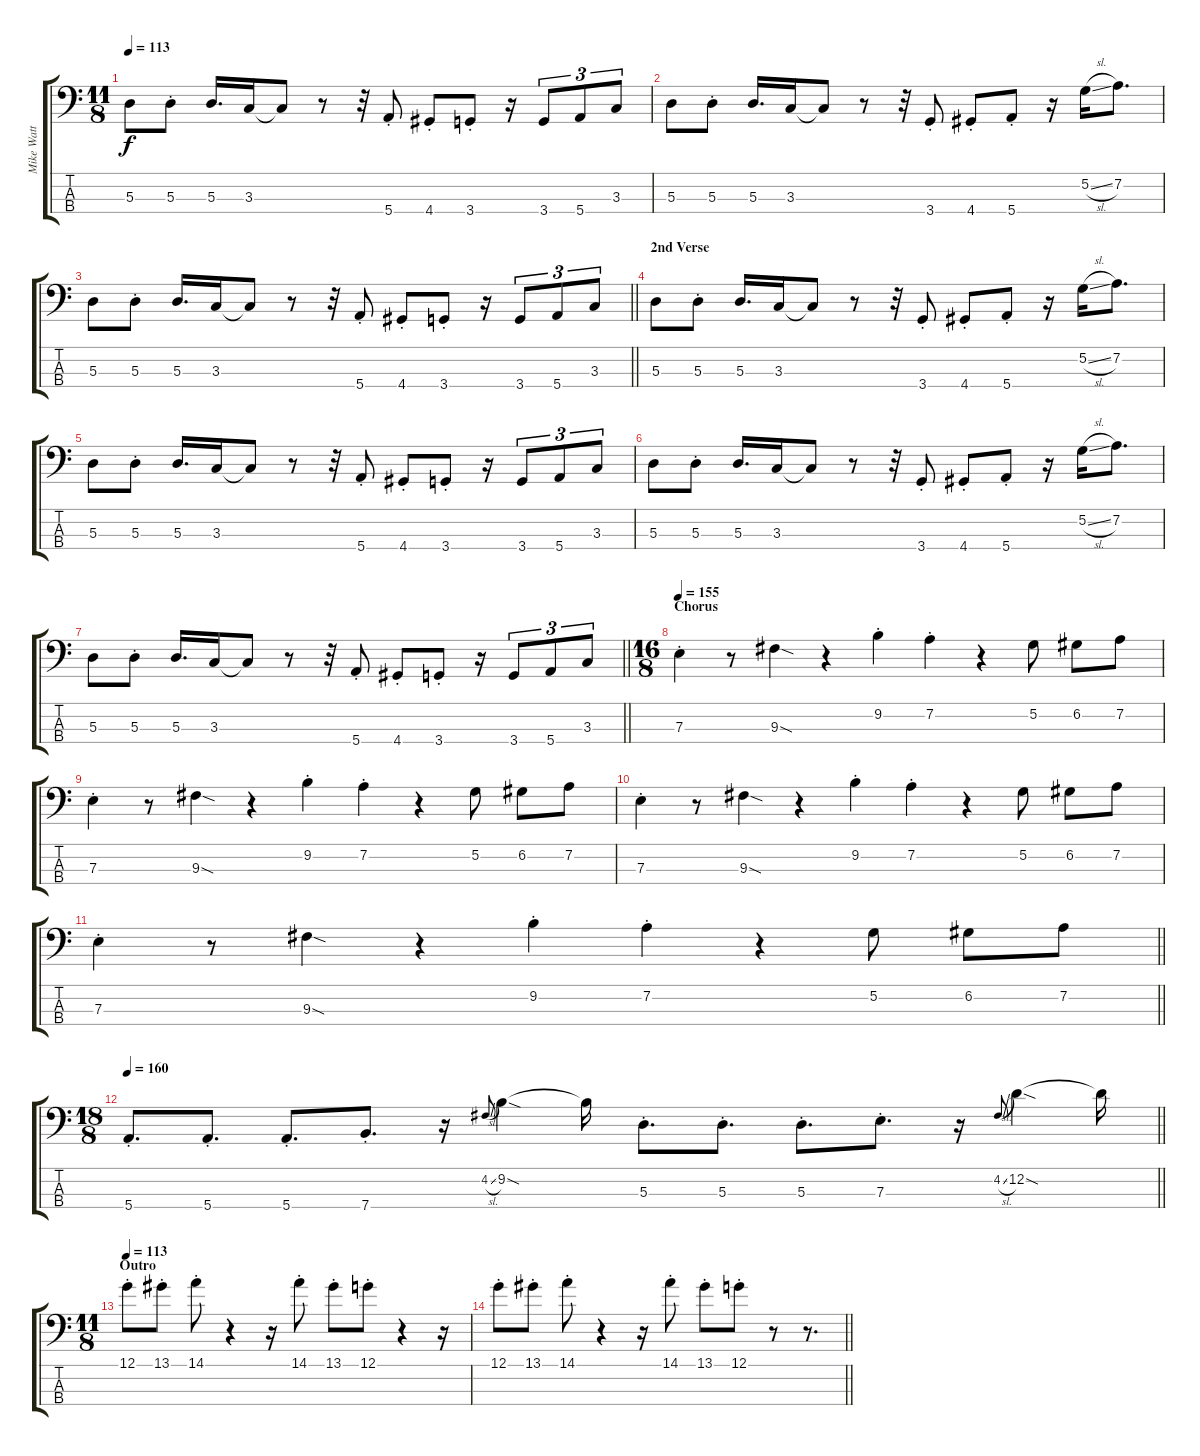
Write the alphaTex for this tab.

\track ("Mike Watt [Bass]" "Mike Watt ") {instrument electricbasspick}
\staff {score tabs}
\tuning (G2 D2 A1 E1) {hide}
\ts (11 8)
\tempo 113
\clef f4
\ks c
5.3.8{dy f} 5.3{st}.8 5.3.16{d} 3.3.16 3.3{t}.8 r.8 r.32 5.4{st}.8 4.4{st}.8 3.4{st}.8 r.16 3.4.8{tu (3 2)} 5.4.8{tu (3 2)} 3.3.8{tu (3 2)} |
5.3.8 5.3{st}.8 5.3.16{d} 3.3.16 3.3{t}.8 r.8 r.32 3.4{st}.8 4.4{st}.8 5.4{st}.8 r.16 5.2{sl}.16 7.2.8{d} |
\barLineRight lightlight
5.3.8 5.3{st}.8 5.3.16{d} 3.3.16 3.3{t}.8 r.8 r.32 5.4{st}.8 4.4{st}.8 3.4{st}.8 r.16 3.4.8{tu (3 2)} 5.4.8{tu (3 2)} 3.3.8{tu (3 2)} |
\section ("" "2nd Verse")
5.3.8 5.3{st}.8 5.3.16{d} 3.3.16 3.3{t}.8 r.8 r.32 3.4{st}.8 4.4{st}.8 5.4{st}.8 r.16 5.2{sl}.16 7.2.8{d} |
5.3.8 5.3{st}.8 5.3.16{d} 3.3.16 3.3{t}.8 r.8 r.32 5.4{st}.8 4.4{st}.8 3.4{st}.8 r.16 3.4.8{tu (3 2)} 5.4.8{tu (3 2)} 3.3.8{tu (3 2)} |
5.3.8 5.3{st}.8 5.3.16{d} 3.3.16 3.3{t}.8 r.8 r.32 3.4{st}.8 4.4{st}.8 5.4{st}.8 r.16 5.2{sl}.16 7.2.8{d} |
\barLineRight lightlight
5.3.8 5.3{st}.8 5.3.16{d} 3.3.16 3.3{t}.8 r.8 r.32 5.4{st}.8 4.4{st}.8 3.4{st}.8 r.16 3.4.8{tu (3 2)} 5.4.8{tu (3 2)} 3.3.8{tu (3 2)} |
\ts (16 8)
\section ("" "Chorus")
\tempo 155
7.3{st}.4 r.8 9.3{sod}.4 r.4 9.2{st}.4 7.2{st}.4 r.4 5.2.8 6.2.8 7.2.8 |
7.3{st}.4 r.8 9.3{sod}.4 r.4 9.2{st}.4 7.2{st}.4 r.4 5.2.8 6.2.8 7.2.8 |
7.3{st}.4 r.8 9.3{sod}.4 r.4 9.2{st}.4 7.2{st}.4 r.4 5.2.8 6.2.8 7.2.8 |
\barLineRight lightlight
7.3{st}.4 r.8 9.3{sod}.4 r.4 9.2{st}.4 7.2{st}.4 r.4 5.2.8 6.2.8 7.2.8 |
\ts (18 8)
\tempo 160
\barLineRight lightlight
5.4{st}.8{d} 5.4{st}.8{d} 5.4{st}.8{d} 7.4{st}.8{d} r.16 4.2{sl}.8{gr onbeat} 9.2{sod}.4 9.2{t}.16 5.3{st}.8{d} 5.3{st}.8{d} 5.3{st}.8{d} 7.3{st}.8{d} r.16 4.2{sl}.8{gr onbeat} 12.2{sod}.4 12.2{t}.16 |
\ts (11 8)
\section ("" "Outro")
\tempo 113
12.1{st}.8{instrument electricbasspick} 13.1{st}.8 14.1{st}.8 r.4 r.16 14.1{st}.8 13.1{st}.8 12.1{st}.8 r.4 r.16 |
\barLineRight lightlight
12.1{st}.8 13.1{st}.8 14.1{st}.8 r.4 r.16 14.1{st}.8 13.1{st}.8 12.1{st}.8 r.8 r.8{d}
